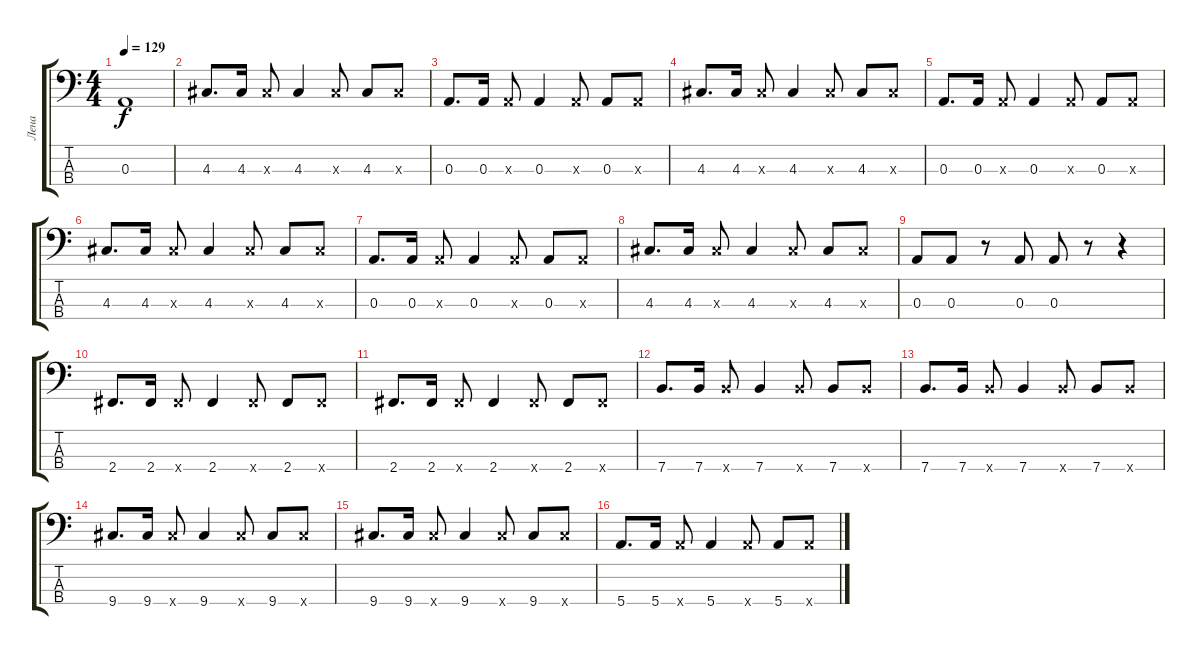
\track ("Лена" "Лена") {instrument electricbasspick}
\staff {score tabs}
\tuning (G2 D2 A1 E1) {hide}
\ts (4 4)
\tempo 129
\clef f4
\ks c
0.3.1{dy f} |
4.3.8{d} 4.3.16 4.3{x}.8 4.3.4 4.3{x}.8 4.3.8 4.3{x}.8 |
0.3.8{d} 0.3.16 0.3{x}.8 0.3.4 0.3{x}.8 0.3.8 0.3{x}.8 |
4.3.8{d} 4.3.16 4.3{x}.8 4.3.4 4.3{x}.8 4.3.8 4.3{x}.8 |
0.3.8{d} 0.3.16 0.3{x}.8 0.3.4 0.3{x}.8 0.3.8 0.3{x}.8 |
4.3.8{d} 4.3.16 4.3{x}.8 4.3.4 4.3{x}.8 4.3.8 4.3{x}.8 |
0.3.8{d} 0.3.16 0.3{x}.8 0.3.4 0.3{x}.8 0.3.8 0.3{x}.8 |
4.3.8{d} 4.3.16 4.3{x}.8 4.3.4 4.3{x}.8 4.3.8 4.3{x}.8 |
0.3.8 0.3.8 r.8 0.3.8 0.3.8 r.8 r.4 |
2.4.8{d} 2.4.16 2.4{x}.8 2.4.4 2.4{x}.8 2.4.8 2.4{x}.8 |
2.4.8{d} 2.4.16 2.4{x}.8 2.4.4 2.4{x}.8 2.4.8 2.4{x}.8 |
7.4.8{d} 7.4.16 7.4{x}.8 7.4.4 7.4{x}.8 7.4.8 7.4{x}.8 |
7.4.8{d} 7.4.16 7.4{x}.8 7.4.4 7.4{x}.8 7.4.8 7.4{x}.8 |
9.4.8{d} 9.4.16 9.4{x}.8 9.4.4 9.4{x}.8 9.4.8 9.4{x}.8 |
9.4.8{d} 9.4.16 9.4{x}.8 9.4.4 9.4{x}.8 9.4.8 9.4{x}.8 |
5.4.8{d} 5.4.16 5.4{x}.8 5.4.4 5.4{x}.8 5.4.8 5.4{x}.8
